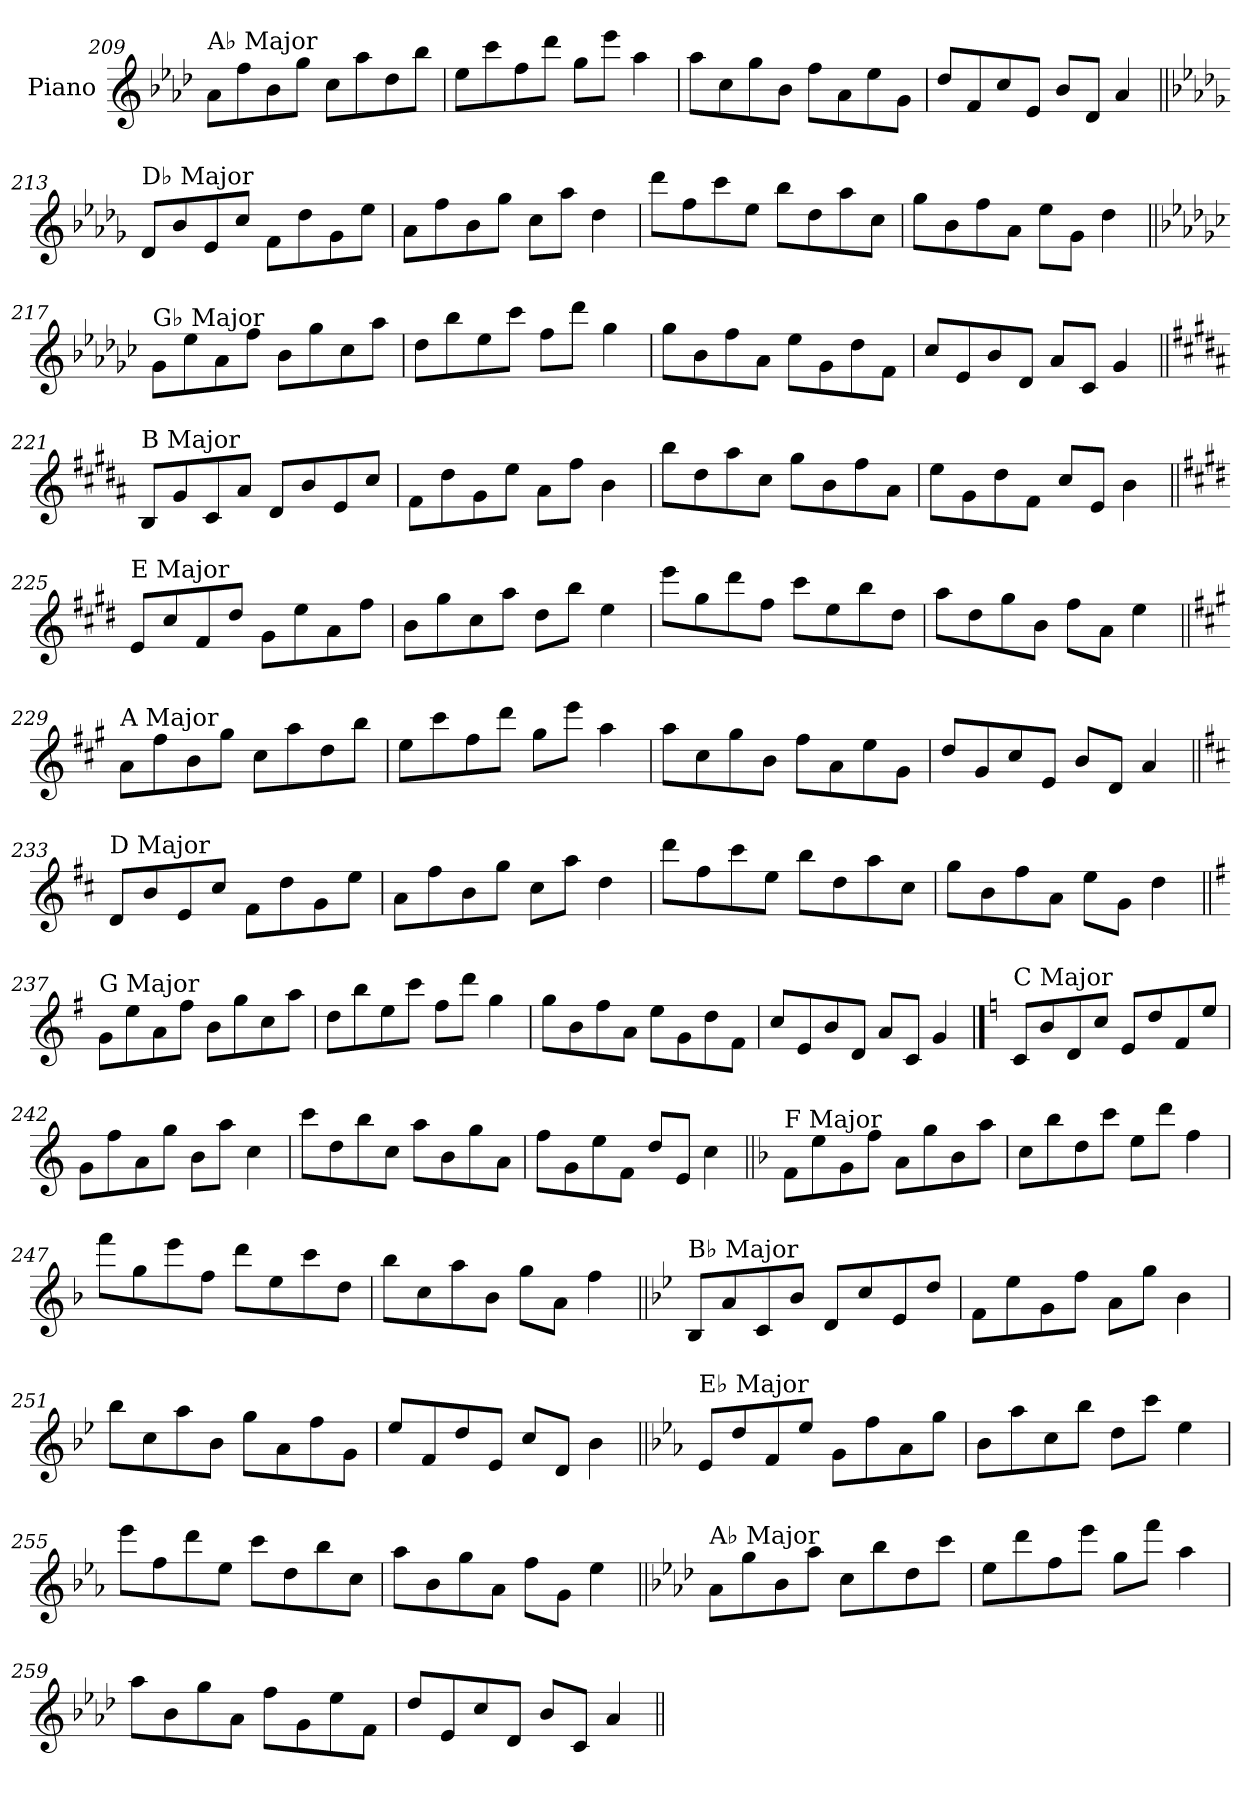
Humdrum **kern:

**kern
*part1
*staff1
*I"Piano
*I'Pno.
!!LO:LB:g=z
*clefG2
*k[b-e-a-d-]
=209
!LO:TX:a:t=A♭ Major
8a-\L
8ff\
8b-\
8gg\J
8cc\L
8aa-\
8dd-\
8bb-\J
=210
8ee-\L
8ccc\
8ff\
8ddd-\J
8gg\L
8eee-\J
4aa-\
=211
8aa-\L
8cc\
8gg\
8b-\J
8ff\L
8a-\
8ee-\
8g\J
=212
8dd-/L
8f/
8cc/
8e-/J
8b-/L
8d-/J
4a-/
!!LO:LB:g=z
=213||
*k[b-e-a-d-g-]
!LO:TX:a:t=D♭ Major
8d-/L
8b-/
8e-/
8cc/J
8f\L
8dd-\
8g-\
8ee-\J
=214
8a-\L
8ff\
8b-\
8gg-\J
8cc\L
8aa-\J
4dd-\
=215
8ddd-\L
8ff\
8ccc\
8ee-\J
8bb-\L
8dd-\
8aa-\
8cc\J
=216
8gg-\L
8b-\
8ff\
8a-\J
8ee-\L
8g-\J
4dd-\
!!LO:LB:g=z
=217||
*k[b-e-a-d-g-c-]
!LO:TX:a:t=G♭ Major
8g-\L
8ee-\
8a-\
8ff\J
8b-\L
8gg-\
8cc-\
8aa-\J
=218
8dd-\L
8bb-\
8ee-\
8ccc-\J
8ff\L
8ddd-\J
4gg-\
=219
8gg-\L
8b-\
8ff\
8a-\J
8ee-\L
8g-\
8dd-\
8f\J
=220
8cc-/L
8e-/
8b-/
8d-/J
8a-/L
8c-/J
4g-/
!!LO:LB:g=z
=221||
*k[f#c#g#d#a#]
!LO:TX:a:t=B Major
8B/L
8g#/
8c#/
8a#/J
8d#/L
8b/
8e/
8cc#/J
=222
8f#\L
8dd#\
8g#\
8ee\J
8a#\L
8ff#\J
4b\
=223
8bb\L
8dd#\
8aa#\
8cc#\J
8gg#\L
8b\
8ff#\
8a#\J
=224
8ee\L
8g#\
8dd#\
8f#\J
8cc#/L
8e/J
4b\
!!LO:LB:g=z
=225||
*k[f#c#g#d#]
!LO:TX:a:t=E Major
8e/L
8cc#/
8f#/
8dd#/J
8g#\L
8ee\
8a\
8ff#\J
=226
8b\L
8gg#\
8cc#\
8aa\J
8dd#\L
8bb\J
4ee\
=227
8eee\L
8gg#\
8ddd#\
8ff#\J
8ccc#\L
8ee\
8bb\
8dd#\J
=228
8aa\L
8dd#\
8gg#\
8b\J
8ff#\L
8a\J
4ee\
!!LO:LB:g=z
=229||
*k[f#c#g#]
!LO:TX:a:t=A Major
8a\L
8ff#\
8b\
8gg#\J
8cc#\L
8aa\
8dd\
8bb\J
=230
8ee\L
8ccc#\
8ff#\
8ddd\J
8gg#\L
8eee\J
4aa\
=231
8aa\L
8cc#\
8gg#\
8b\J
8ff#\L
8a\
8ee\
8g#\J
=232
8dd/L
8g#/
8cc#/
8e/J
8b/L
8d/J
4a/
!!LO:LB:g=z
=233||
*k[f#c#]
!LO:TX:a:t=D Major
8d/L
8b/
8e/
8cc#/J
8f#\L
8dd\
8g\
8ee\J
=234
8a\L
8ff#\
8b\
8gg\J
8cc#\L
8aa\J
4dd\
=235
8ddd\L
8ff#\
8ccc#\
8ee\J
8bb\L
8dd\
8aa\
8cc#\J
=236
8gg\L
8b\
8ff#\
8a\J
8ee\L
8g\J
4dd\
!!LO:LB:g=z
=237||
*k[f#]
!LO:TX:a:t=G Major
8g\L
8ee\
8a\
8ff#\J
8b\L
8gg\
8cc\
8aa\J
=238
8dd\L
8bb\
8ee\
8ccc\J
8ff#\L
8ddd\J
4gg\
=239
8gg\L
8b\
8ff#\
8a\J
8ee\L
8g\
8dd\
8f#\J
=240
8cc/L
8e/
8b/
8d/J
8a/L
8c/J
4g/
!!LO:PB:g=z
==241
*k[]
!LO:TX:a:t=C Major
8c/L
8b/
8d/
8cc/J
8e/L
8dd/
8f/
8ee/J
=242
8g\L
8ff\
8a\
8gg\J
8b\L
8aa\J
4cc\
=243
8ccc\L
8dd\
8bb\
8cc\J
8aa\L
8b\
8gg\
8a\J
=244
8ff\L
8g\
8ee\
8f\J
8dd/L
8e/J
4cc\
!!LO:LB:g=z
=245||
*k[b-]
!LO:TX:a:t=F Major
8f\L
8ee\
8g\
8ff\J
8a\L
8gg\
8b-\
8aa\J
=246
8cc\L
8bb-\
8dd\
8ccc\J
8ee\L
8ddd\J
4ff\
=247
8fff\L
8gg\
8eee\
8ff\J
8ddd\L
8ee\
8ccc\
8dd\J
=248
8bb-\L
8cc\
8aa\
8b-\J
8gg\L
8a\J
4ff\
!!LO:LB:g=z
=249||
*k[b-e-]
!LO:TX:a:t=B♭ Major
8B-/L
8a/
8c/
8b-/J
8d/L
8cc/
8e-/
8dd/J
=250
8f\L
8ee-\
8g\
8ff\J
8a\L
8gg\J
4b-\
=251
8bb-\L
8cc\
8aa\
8b-\J
8gg\L
8a\
8ff\
8g\J
=252
8ee-/L
8f/
8dd/
8e-/J
8cc/L
8d/J
4b-\
!!LO:LB:g=z
=253||
*k[b-e-a-]
!LO:TX:a:t=E♭ Major
8e-/L
8dd/
8f/
8ee-/J
8g\L
8ff\
8a-\
8gg\J
=254
8b-\L
8aa-\
8cc\
8bb-\J
8dd\L
8ccc\J
4ee-\
=255
8eee-\L
8ff\
8ddd\
8ee-\J
8ccc\L
8dd\
8bb-\
8cc\J
=256
8aa-\L
8b-\
8gg\
8a-\J
8ff\L
8g\J
4ee-\
!!LO:LB:g=z
=257||
*k[b-e-a-d-]
!LO:TX:a:t=A♭ Major
8a-\L
8gg\
8b-\
8aa-\J
8cc\L
8bb-\
8dd-\
8ccc\J
=258
8ee-\L
8ddd-\
8ff\
8eee-\J
8gg\L
8fff\J
4aa-\
=259
8aa-\L
8b-\
8gg\
8a-\J
8ff\L
8g\
8ee-\
8f\J
=260
8dd-/L
8e-/
8cc/
8d-/J
8b-/L
8c/J
4a-/
=||
*-
